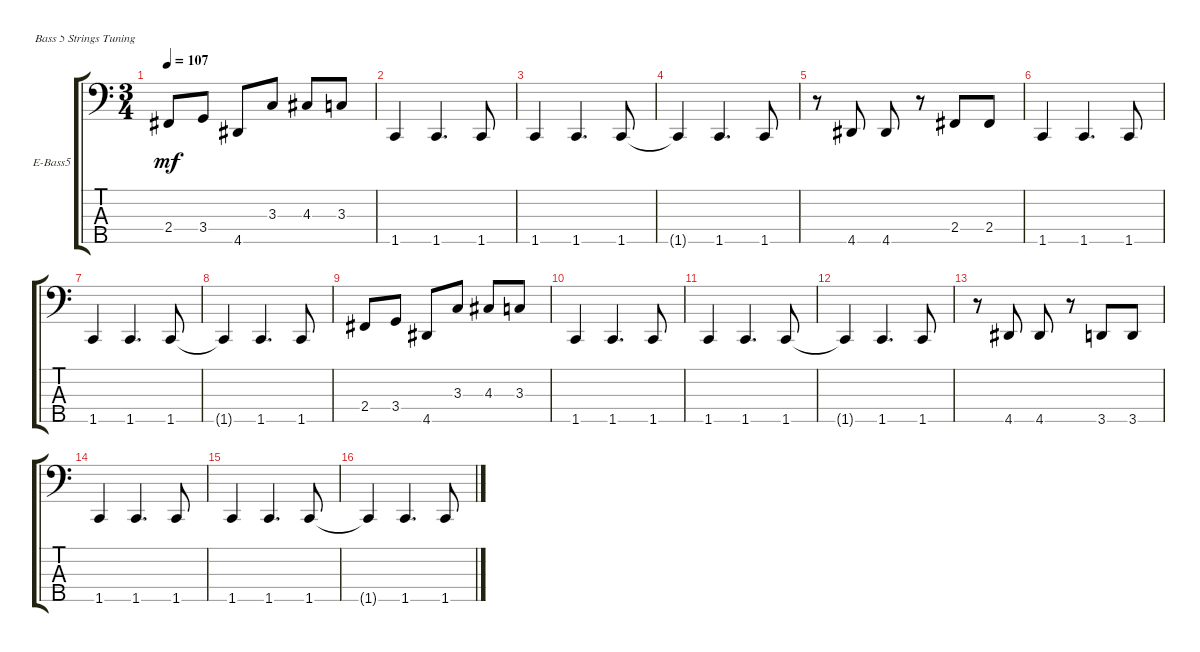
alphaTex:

\defaultSystemsLayout 4
\bracketExtendMode groupsimilarinstruments
\firstSystemTrackNameOrientation horizontal
\otherSystemsTrackNameOrientation horizontal
\track ("Electric Bass" "E-Bass5") {instrument electricbassfinger}
\staff {score tabs}
\tuning (G2 D2 A1 E1 B0)
\ts (3 4)
\tempo 107
\clef f4
\ks c
2.4.8{dy mf} 3.4.8 4.5.8 3.3.8 4.3.8 3.3.8 |
1.5.4 1.5.4{d} 1.5.8 |
1.5.4 1.5.4{d} 1.5.8 |
1.5{t}.4 1.5.4{d} 1.5.8 |
r.8 4.5.8 4.5.8 r.8 2.4.8 2.4.8 |
1.5.4 1.5.4{d} 1.5.8 |
1.5.4 1.5.4{d} 1.5.8 |
1.5{t}.4 1.5.4{d} 1.5.8 |
2.4.8 3.4.8 4.5.8 3.3.8 4.3.8 3.3.8 |
1.5.4 1.5.4{d} 1.5.8 |
1.5.4 1.5.4{d} 1.5.8 |
1.5{t}.4 1.5.4{d} 1.5.8 |
r.8 4.5.8 4.5.8 r.8 3.5.8 3.5.8 |
1.5.4 1.5.4{d} 1.5.8 |
1.5.4 1.5.4{d} 1.5.8 |
1.5{t}.4 1.5.4{d} 1.5.8
